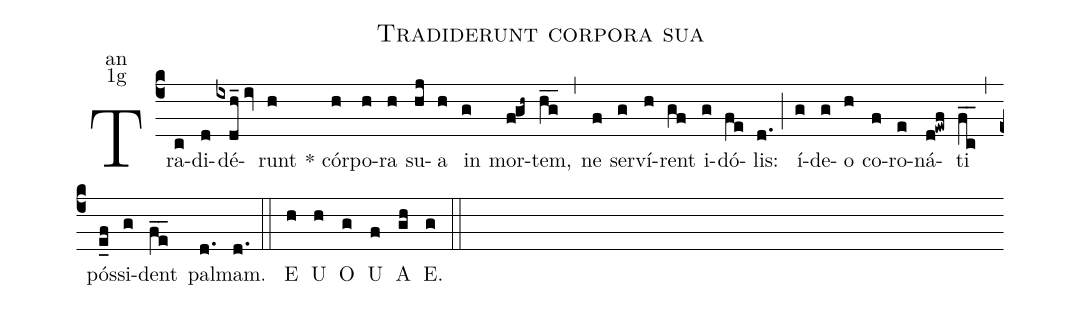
name:Tradiderunt corpora sua;
office-part:an;
mode:1g;
%%
(c4) Tra(c)di(d)dé(ixdh_//iv)runt(h) <sp>*</sp> cór(h)po(h)ra(h) su(hj)a(h) in(g) mor(f@gh~)tem,(hg__) (,) ne(f) ser(g)ví(h)rent(gf) i(g)dó(fe)lis:(d.) (;) í(g)de(g)o(h) co(f)ro(e)ná(d@ewf)ti(fc__) (,) pós(e_f)si(g)dent(fe__) pal(d.)mam.(d.) (::)
<eu> E(h) U(h) O(g) U(f) A(gh) E.(g) </eu> (::)
